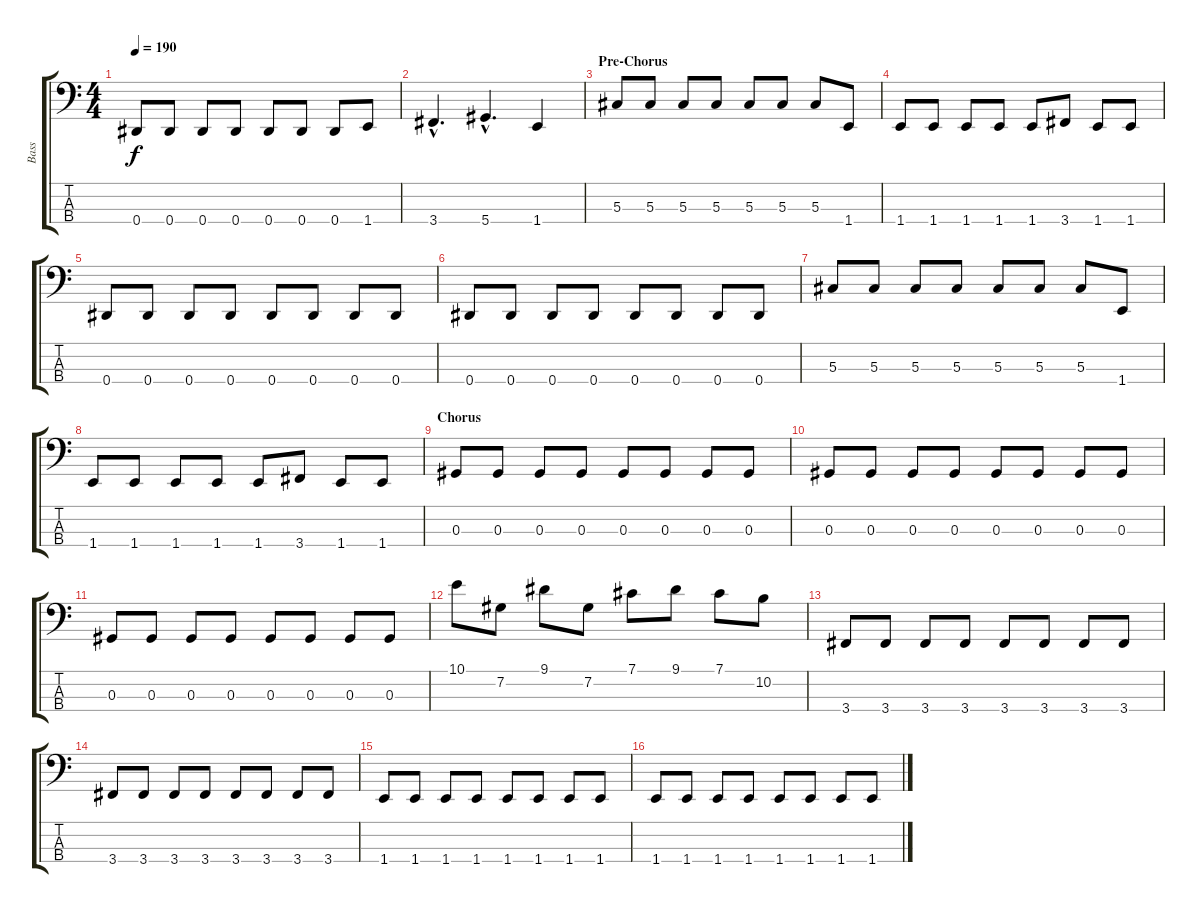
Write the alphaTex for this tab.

\track ("Bass" "Bass") {instrument electricbasspick}
\staff {score tabs}
\tuning (Gb2 Db2 Ab1 Eb1) {hide}
\ts (4 4)
\tempo 190
\clef f4
\ks c
0.4.8{dy f} 0.4.8 0.4.8 0.4.8 0.4.8 0.4.8 0.4.8 1.4.8 |
3.4{hac}.4{d} 5.4{hac}.4{d} 1.4.4 |
\section ("" "Pre-Chorus")
5.3.8 5.3.8 5.3.8 5.3.8 5.3.8 5.3.8 5.3.8 1.4.8 |
1.4.8 1.4.8 1.4.8 1.4.8 1.4.8 3.4.8 1.4.8 1.4.8 |
0.4.8 0.4.8 0.4.8 0.4.8 0.4.8 0.4.8 0.4.8 0.4.8 |
0.4.8 0.4.8 0.4.8 0.4.8 0.4.8 0.4.8 0.4.8 0.4.8 |
5.3.8 5.3.8 5.3.8 5.3.8 5.3.8 5.3.8 5.3.8 1.4.8 |
1.4.8 1.4.8 1.4.8 1.4.8 1.4.8 3.4.8 1.4.8 1.4.8 |
\section ("" "Chorus")
0.3.8 0.3.8 0.3.8 0.3.8 0.3.8 0.3.8 0.3.8 0.3.8 |
0.3.8 0.3.8 0.3.8 0.3.8 0.3.8 0.3.8 0.3.8 0.3.8 |
0.3.8 0.3.8 0.3.8 0.3.8 0.3.8 0.3.8 0.3.8 0.3.8 |
10.1.8 7.2.8 9.1.8 7.2.8 7.1.8 9.1.8 7.1.8 10.2.8 |
3.4.8 3.4.8 3.4.8 3.4.8 3.4.8 3.4.8 3.4.8 3.4.8 |
3.4.8 3.4.8 3.4.8 3.4.8 3.4.8 3.4.8 3.4.8 3.4.8 |
1.4.8 1.4.8 1.4.8 1.4.8 1.4.8 1.4.8 1.4.8 1.4.8 |
1.4.8 1.4.8 1.4.8 1.4.8 1.4.8 1.4.8 1.4.8 1.4.8
